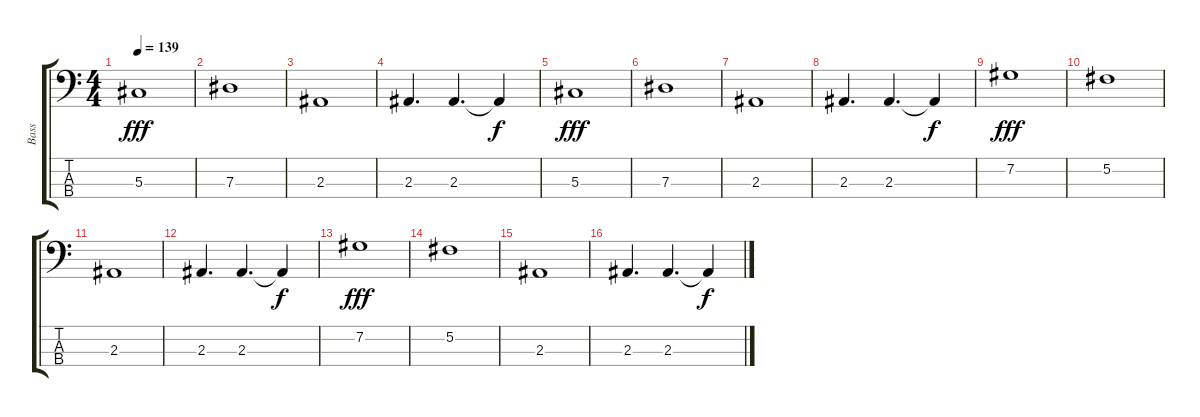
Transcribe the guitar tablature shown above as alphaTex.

\track ("Bass" "Bass") {instrument electricbassfinger}
\staff {score tabs}
\tuning (Gb2 Db2 Ab1 Eb1) {hide}
\ts (4 4)
\tempo 139
\clef f4
\ks c
5.3.1{dy fff} |
7.3.1 |
2.3.1 |
2.3.4{d} 2.3.4{d} 2.3{t}.4{dy f} |
5.3.1{dy fff} |
7.3.1 |
2.3.1 |
2.3.4{d} 2.3.4{d} 2.3{t}.4{dy f} |
7.2.1{dy fff} |
5.2.1 |
2.3.1 |
2.3.4{d} 2.3.4{d} 2.3{t}.4{dy f} |
7.2.1{dy fff} |
5.2.1 |
2.3.1 |
2.3.4{d} 2.3.4{d} 2.3{t}.4{dy f}
